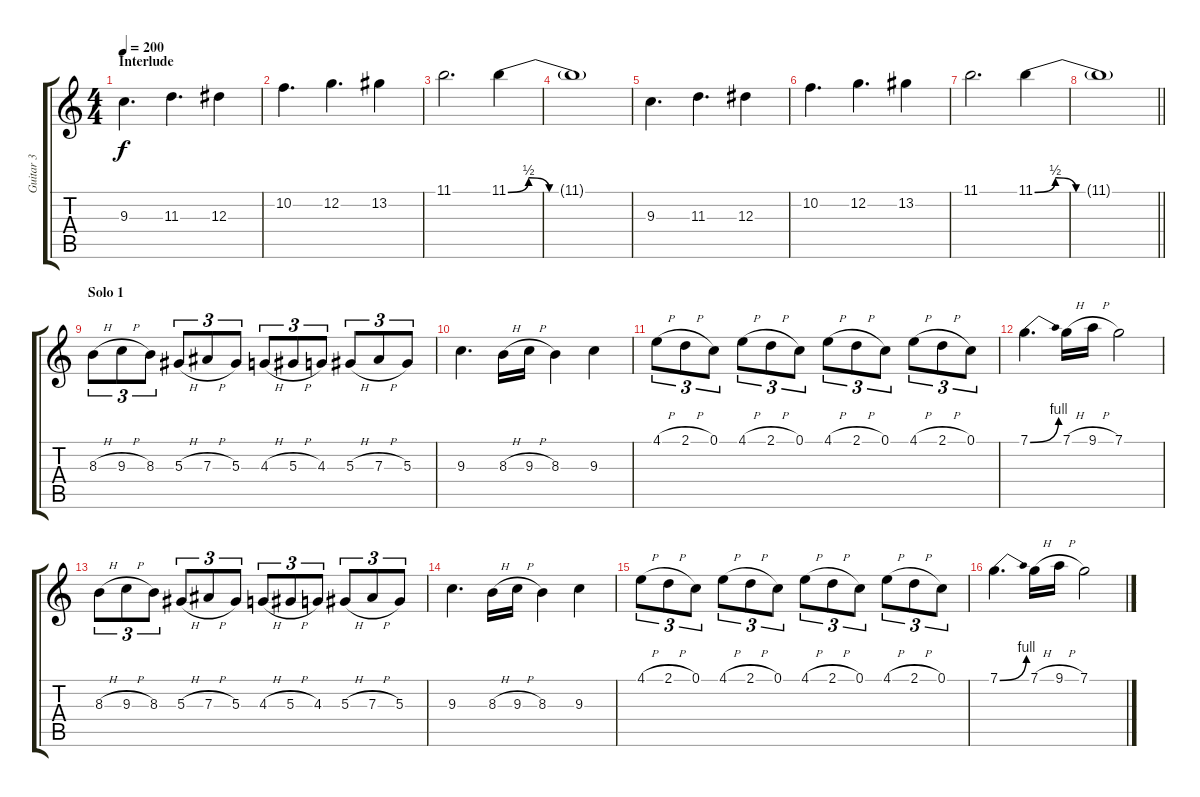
\track ("Guitar 3" "Guitar 3") {instrument distortionguitar}
\staff {score tabs}
\tuning (C4 G3 Eb3 Bb2 F2 C2) {hide}
\ts (4 4)
\section ("" "Interlude")
\tempo 200
\clef g2
\ks c
9.3.4{d dy f} 11.3.4{d} 12.3.4 |
10.2.4{d} 12.2.4{d} 13.2.4 |
11.1.2{d} 11.1{be (custom 0 0 10 2 20 0 60 0)}.4 |
11.1{t}.1 |
9.3.4{d} 11.3.4{d} 12.3.4 |
10.2.4{d} 12.2.4{d} 13.2.4 |
11.1.2{d} 11.1{be (custom 0 0 10 2 20 0 60 0)}.4 |
\barLineRight lightlight
11.1{t}.1 |
\section ("" "Solo 1")
8.3{h}.8{tu (3 2)} 9.3{h}.8{tu (3 2)} 8.3.8{tu (3 2)} 5.3{h}.8{tu (3 2)} 7.3{h}.8{tu (3 2)} 5.3.8{tu (3 2)} 4.3{h}.8{tu (3 2)} 5.3{h}.8{tu (3 2)} 4.3.8{tu (3 2)} 5.3{h}.8{tu (3 2)} 7.3{h}.8{tu (3 2)} 5.3.8{tu (3 2)} |
9.3.4{d} 8.3{h}.16 9.3{h}.16 8.3.4 9.3.4 |
4.1{h}.8{tu (3 2)} 2.1{h}.8{tu (3 2)} 0.1.8{tu (3 2)} 4.1{h}.8{tu (3 2)} 2.1{h}.8{tu (3 2)} 0.1.8{tu (3 2)} 4.1{h}.8{tu (3 2)} 2.1{h}.8{tu (3 2)} 0.1.8{tu (3 2)} 4.1{h}.8{tu (3 2)} 2.1{h}.8{tu (3 2)} 0.1.8{tu (3 2)} |
7.1{be (bend 0 0 60 4)}.4{d} 7.1{h}.16 9.1{h}.16 7.1.2 |
8.3{h}.8{tu (3 2)} 9.3{h}.8{tu (3 2)} 8.3.8{tu (3 2)} 5.3{h}.8{tu (3 2)} 7.3{h}.8{tu (3 2)} 5.3.8{tu (3 2)} 4.3{h}.8{tu (3 2)} 5.3{h}.8{tu (3 2)} 4.3.8{tu (3 2)} 5.3{h}.8{tu (3 2)} 7.3{h}.8{tu (3 2)} 5.3.8{tu (3 2)} |
9.3.4{d} 8.3{h}.16 9.3{h}.16 8.3.4 9.3.4 |
4.1{h}.8{tu (3 2)} 2.1{h}.8{tu (3 2)} 0.1.8{tu (3 2)} 4.1{h}.8{tu (3 2)} 2.1{h}.8{tu (3 2)} 0.1.8{tu (3 2)} 4.1{h}.8{tu (3 2)} 2.1{h}.8{tu (3 2)} 0.1.8{tu (3 2)} 4.1{h}.8{tu (3 2)} 2.1{h}.8{tu (3 2)} 0.1.8{tu (3 2)} |
7.1{be (bend 0 0 60 4)}.4{d} 7.1{h}.16 9.1{h}.16 7.1.2
